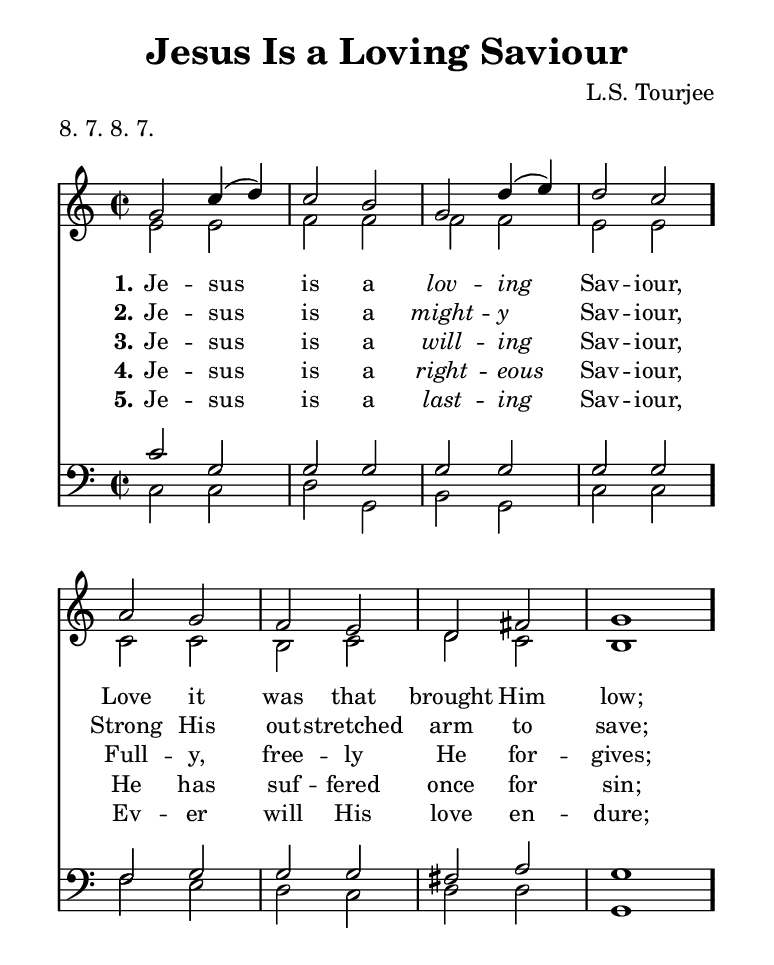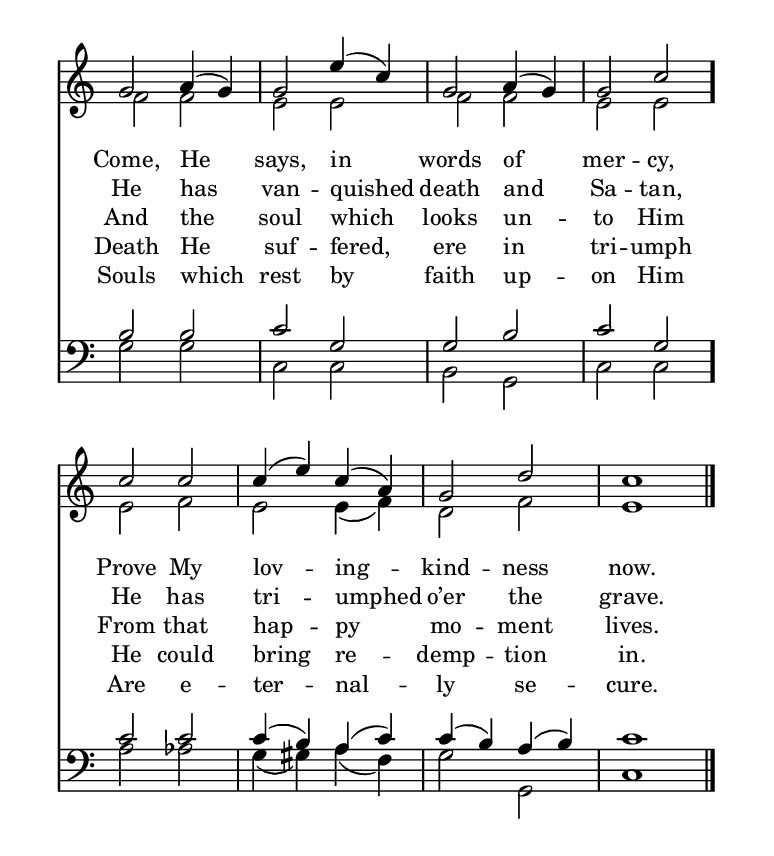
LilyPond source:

\include "common/global.ily"
\paper {
  \include "common/paper.ily"
  ragged-bottom = ##t
  ragged-last-bottom = ##t
  systems-per-page = 2
  %page-count = ##f
}

\header{
  hymnnumber = "22"
  title = "Jesus Is a Loving Saviour"
  tunename = "Wellesley"
  meter = "8. 7. 8. 7."
  %poet = ""
  composer = "L.S. Tourjee"
  %copyright = ""
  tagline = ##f
}

% for fermata in MIDI
ta = { \tempo 2=76 }
tb = { \tempo 2=38 }

patternAA = { c2 c4( c4) | c2 c2 } %
patternAB = { c2 c2 }
patternAC = { c2 c4( c4) | c2 c4( c4) | c2 c4( c4) | c2 c2} %
patternAD = { c2 c2 | c4( c4) c4( c4) | c2 c2 | c1 } %
patternAE = { c2 c2 | c2 c4( c4) | c2 c2 | c1 } %
patternAF = { c2 c2 | c4( c4) c4( c4) | c4( c4) c4( c4) | c1 } %
patternAG = { c2 c2 | c2 c2 | c2 c2 | c1 }

global = {
  \include "common/overrides.ily"
  \override Staff.TimeSignature.style = #'()
  \time 2/2
  \override Score.MetronomeMark.transparent = ##t % hide all fermata changes too
  \ta
  \key c \major
  %\partial 4
  \autoBeamOff
}

notesSoprano = {
\global
\relative c'' {

  \changePitch \patternAA { g c d | c b     | g d' e | d c }
  \changePitch \patternAG { a g   | f e     | d fis  | g   }
  \changePitch \patternAC { g a g | g e' c  | g a g  | g c }
  \changePitch \patternAD { c c   | c e c a | g d'   | c   }

  \bar "|."

}
}

notesAlto = {
\global
\relative e' {

  \changePitch \patternAB { e e | f f   | f f | e e }
  \changePitch \patternAG { c c | b c   | d c | b   }
  \changePitch \patternAB { f' f | e e   | f f | e e }
  \changePitch \patternAE { e f | e e f | d f | e   }

}
}

notesTenor = {
\global
\relative a {

  \changePitch \patternAB { c g | g g     | g g     | g g }
  \changePitch \patternAG { f g | g g     | fis a   | g   }
  \changePitch \patternAB { b b | c g     | g b     | c g }
  \changePitch \patternAF { c c | c b a c | c b a b | c   }

}
}

notesBass = {
\global
\relative f {

  \changePitch \patternAB { c c    | d g,      | b g  | c c }
  \changePitch \patternAG { f e    | d c       | d d  | g,  }
  \changePitch \patternAB { g' g   | c, c      | b g  | c c }
  \changePitch \patternAD { a' aes | g gis a f | g g, | c   }

}
}

wordsA = \lyricmode {
\set stanza = "1."

Je -- sus is a { \italicsOn } lov -- ing { \italicsOff } Sav -- iour, \bar "."
Love it was that brought Him low; \bar "." \break
Come, He says, in words of mer -- cy, \bar "."
Prove My lov -- ing -- kind -- ness now. \bar "." \break

}

wordsB = \lyricmode {
\set stanza = "2."

Je -- sus is a { \italicsOn } might -- y { \italicsOff } Sav -- iour,
Strong His out -- stretched arm to save;
He has van -- quished death and Sa -- tan,
He has tri -- umphed o’er the grave.

}

wordsC = \lyricmode {
\set stanza = "3."

Je -- sus is a { \italicsOn } will -- ing { \italicsOff } Sav -- iour,
Full -- y, free -- ly He for -- gives;
And the soul which looks un -- to Him
From that hap -- py mo -- ment lives.

}

wordsD = \lyricmode {
\set stanza = "4."

Je -- sus is a { \italicsOn } right -- eous { \italicsOff } Sav -- iour,
He has suf -- fered once for sin;
Death He suf -- fered, ere in tri -- umph
He could bring re -- demp -- tion in.

}

wordsE = \lyricmode {
\set stanza = "5."

Je -- sus is a { \italicsOn } last -- ing { \italicsOff } Sav -- iour,
Ev -- er will His love en -- dure;
Souls which rest by faith up -- on Him
Are e -- ter -- nal -- ly se -- cure.

}

\score {
  \context ChoirStaff <<
    \context Staff = upper <<
      \set ChoirStaff.systemStartDelimiter = #'SystemStartBar
      \context Voice  = sopranos { \voiceOne << \notesSoprano >> }
      \context Voice  = altos { \voiceTwo << \notesAlto >> }
      \context Lyrics = one   \lyricsto sopranos \wordsA
      \context Lyrics = two   \lyricsto sopranos \wordsB
      \context Lyrics = three \lyricsto sopranos \wordsC
      \context Lyrics = four  \lyricsto sopranos \wordsD
      \context Lyrics = five  \lyricsto sopranos \wordsE
    >>
    \context Staff = men <<
      \clef bass
      \context Voice  = tenors { \voiceOne << \notesTenor >> }
      \context Voice  = basses { \voiceTwo << \notesBass >> }
    >>
  >>
  \layout {
    \include "common/layout.ily"
  }
  \midi{
    \include "common/midi.ily"
  }
}

\version "2.18.0"  % necessary for upgrading to future LilyPond versions.

% vi:set et ts=2 sw=2 ai nocindent syntax=lilypond:
